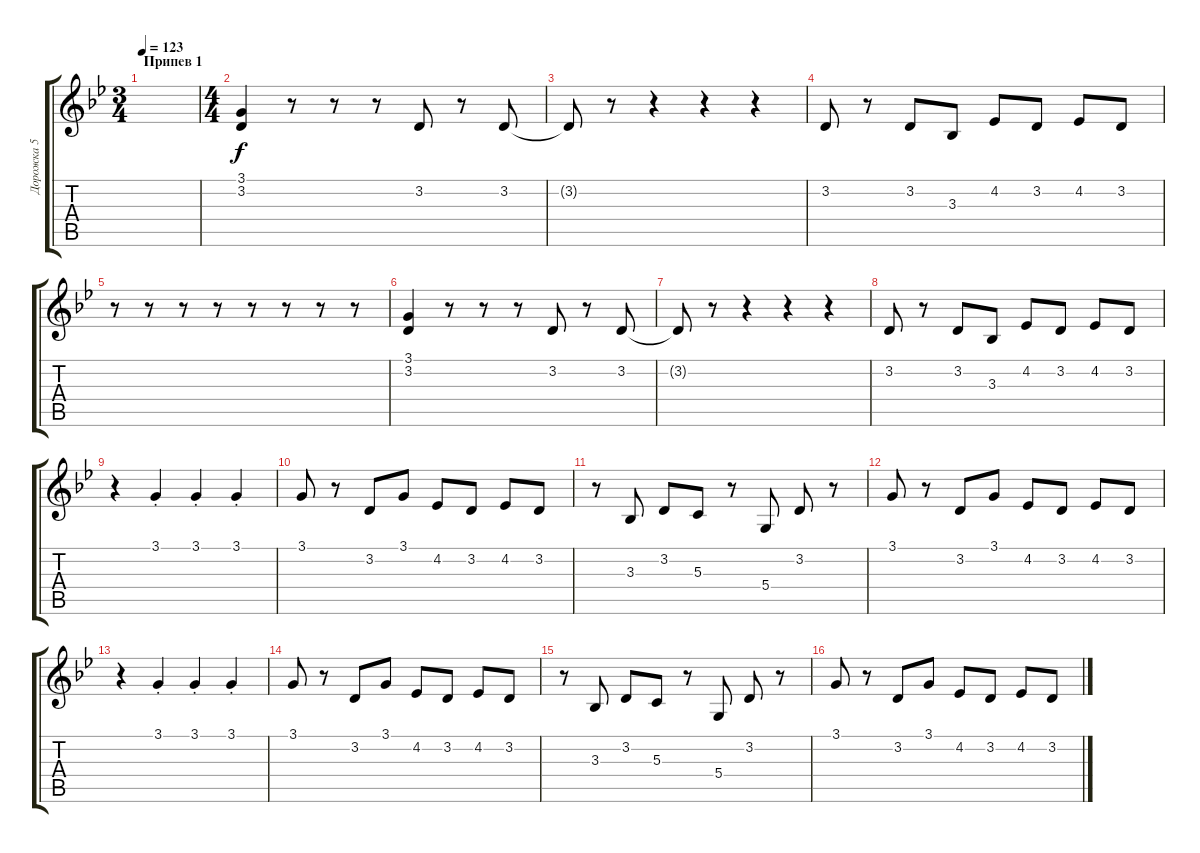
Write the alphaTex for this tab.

\track ("Дорожка 5" "Дорожка 5") {instrument sopranosax}
\staff {score tabs}
\tuning (E4 B3 G3 D3 A2 E2) {hide}
\ts (3 4)
\section ("" "Припев 1")
\tempo 123
\clef g2
\ks gminor
|
\ts (4 4)
(3.1 3.2).4 r.8 r.8 r.8 3.2.8 r.8 3.2.8 |
3.2{t}.8 r.8 r.4 r.4 r.4 |
3.2.8 r.8 3.2.8 3.3.8 4.2.8 3.2.8 4.2.8 3.2.8 |
r.8 r.8 r.8 r.8 r.8 r.8 r.8 r.8 |
(3.1 3.2).4 r.8 r.8 r.8 3.2.8 r.8 3.2.8 |
3.2{t}.8 r.8 r.4 r.4 r.4 |
3.2.8 r.8 3.2.8 3.3.8 4.2.8 3.2.8 4.2.8 3.2.8 |
r.4 3.1{st}.4 3.1{st}.4 3.1{st}.4 |
3.1.8 r.8 3.2.8 3.1.8 4.2.8 3.2.8 4.2.8 3.2.8 |
r.8 3.3.8 3.2.8 5.3.8 r.8 5.4.8 3.2.8 r.8 |
3.1.8 r.8 3.2.8 3.1.8 4.2.8 3.2.8 4.2.8 3.2.8 |
r.4 3.1{st}.4 3.1{st}.4 3.1{st}.4 |
3.1.8 r.8 3.2.8 3.1.8 4.2.8 3.2.8 4.2.8 3.2.8 |
r.8 3.3.8 3.2.8 5.3.8 r.8 5.4.8 3.2.8 r.8 |
3.1.8 r.8 3.2.8 3.1.8 4.2.8 3.2.8 4.2.8 3.2.8
